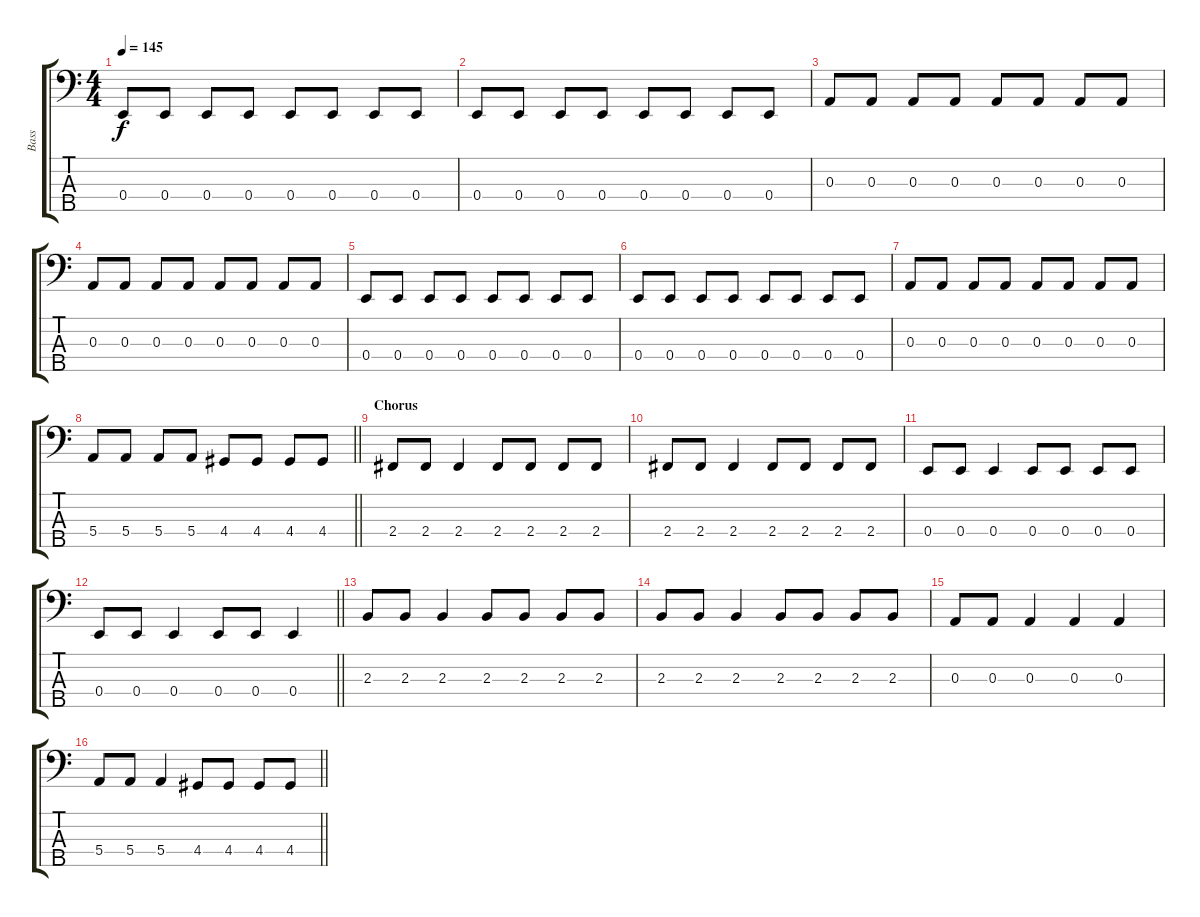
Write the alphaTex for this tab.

\track ("Bass" "Bass") {instrument electricbassfinger}
\staff {score tabs}
\tuning (G2 D2 A1 E1 B0) {hide}
\ts (4 4)
\tempo 145
\clef f4
\ks c
0.4.8{dy f} 0.4.8 0.4.8 0.4.8 0.4.8 0.4.8 0.4.8 0.4.8 |
0.4.8 0.4.8 0.4.8 0.4.8 0.4.8 0.4.8 0.4.8 0.4.8 |
0.3.8 0.3.8 0.3.8 0.3.8 0.3.8 0.3.8 0.3.8 0.3.8 |
0.3.8 0.3.8 0.3.8 0.3.8 0.3.8 0.3.8 0.3.8 0.3.8 |
0.4.8 0.4.8 0.4.8 0.4.8 0.4.8 0.4.8 0.4.8 0.4.8 |
0.4.8 0.4.8 0.4.8 0.4.8 0.4.8 0.4.8 0.4.8 0.4.8 |
0.3.8 0.3.8 0.3.8 0.3.8 0.3.8 0.3.8 0.3.8 0.3.8 |
\barLineRight lightlight
5.4.8 5.4.8 5.4.8 5.4.8 4.4.8 4.4.8 4.4.8 4.4.8 |
\section ("" "Chorus")
2.4.8 2.4.8 2.4.4 2.4.8 2.4.8 2.4.8 2.4.8 |
2.4.8 2.4.8 2.4.4 2.4.8 2.4.8 2.4.8 2.4.8 |
0.4.8 0.4.8 0.4.4 0.4.8 0.4.8 0.4.8 0.4.8 |
\barLineRight lightlight
0.4.8 0.4.8 0.4.4 0.4.8 0.4.8 0.4.4 |
2.3.8 2.3.8 2.3.4 2.3.8 2.3.8 2.3.8 2.3.8 |
2.3.8 2.3.8 2.3.4 2.3.8 2.3.8 2.3.8 2.3.8 |
0.3.8 0.3.8 0.3.4 0.3.4 0.3.4 |
\barLineRight lightlight
5.4.8 5.4.8 5.4.4 4.4.8 4.4.8 4.4.8 4.4.8
